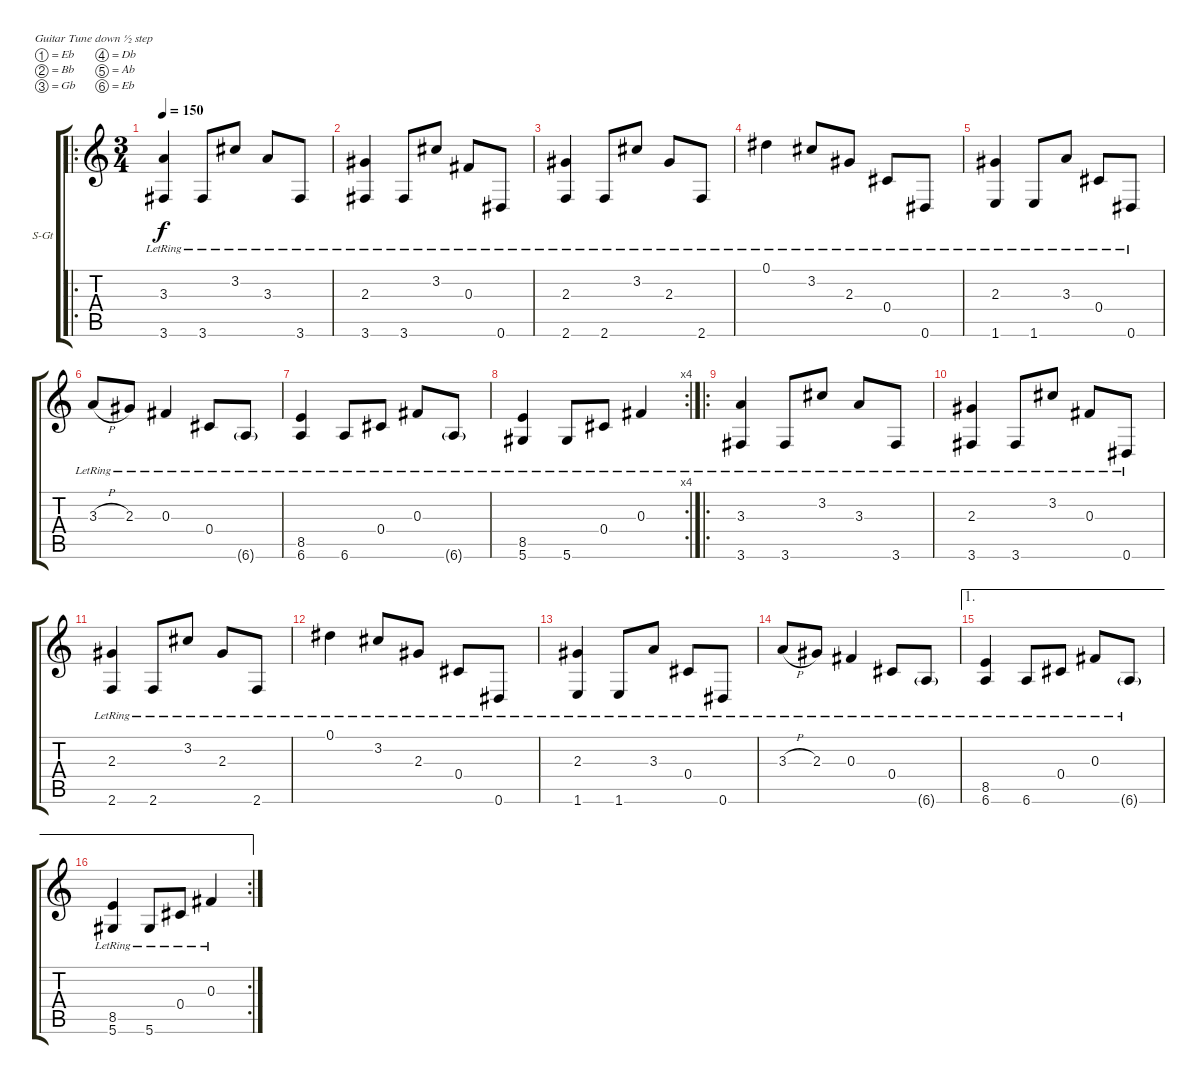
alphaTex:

\defaultSystemsLayout 4
\bracketExtendMode groupsimilarinstruments
\firstSystemTrackNameOrientation horizontal
\otherSystemsTrackNameOrientation horizontal
\track ("Mark" "S-Gt") {mute instrument acousticguitarsteel}
\staff {score tabs}
\tuning (Eb4 Bb3 Gb3 Db3 Ab2 Eb2)
\ro
\ts (3 4)
\tempo 150
\clef g2
\ks c
(3.6{lr} 3.3{lr}).4{dy f instrument acousticguitarsteel} 3.6{lr}.8 3.2{lr}.8 3.3{lr}.8 3.6{lr}.8 |
(3.6{lr} 2.3{lr}).4 3.6{lr}.8 3.2{lr}.8 0.3{lr}.8 0.6{lr}.8 |
(2.6{lr} 2.3{lr}).4 2.6{lr}.8 3.2{lr}.8 2.3{lr}.8 2.6{lr}.8 |
0.1{lr}.4 3.2{lr}.8 2.3{lr}.8 0.4{lr}.8 0.6{lr}.8 |
(1.6{lr} 2.3{lr}).4 1.6{lr}.8 3.3{lr}.8 0.4{lr}.8 0.6{lr}.8 |
3.3{h lr}.8 2.3{lr}.8 0.3{lr}.4 0.4{lr}.8 6.6{g lr}.8 |
(6.6{lr} 8.5{lr}).4 6.6{lr}.8 0.4{lr}.8 0.3{lr}.8 6.6{g lr}.8 |
\rc 4
(5.6{lr} 8.5{lr}).4 5.6{lr}.8 0.4{lr}.8 0.3{lr}.4 |
\ro
(3.6{lr} 3.3{lr}).4 3.6{lr}.8 3.2{lr}.8 3.3{lr}.8 3.6{lr}.8 |
(3.6{lr} 2.3{lr}).4 3.6{lr}.8 3.2{lr}.8 0.3{lr}.8 0.6{lr}.8 |
(2.6{lr} 2.3{lr}).4 2.6{lr}.8 3.2{lr}.8 2.3{lr}.8 2.6{lr}.8 |
0.1{lr}.4 3.2{lr}.8 2.3{lr}.8 0.4{lr}.8 0.6{lr}.8 |
(1.6{lr} 2.3{lr}).4 1.6{lr}.8 3.3{lr}.8 0.4{lr}.8 0.6{lr}.8 |
3.3{h lr}.8 2.3{lr}.8 0.3{lr}.4 0.4{lr}.8 6.6{g lr}.8 |
\ae 1
(6.6{lr} 8.5{lr}).4 6.6{lr}.8 0.4{lr}.8 0.3{lr}.8 6.6{g lr}.8 |
\ae 1
\rc 2
(5.6{lr} 8.5{lr}).4 5.6{lr}.8 0.4{lr}.8 0.3{lr}.4
